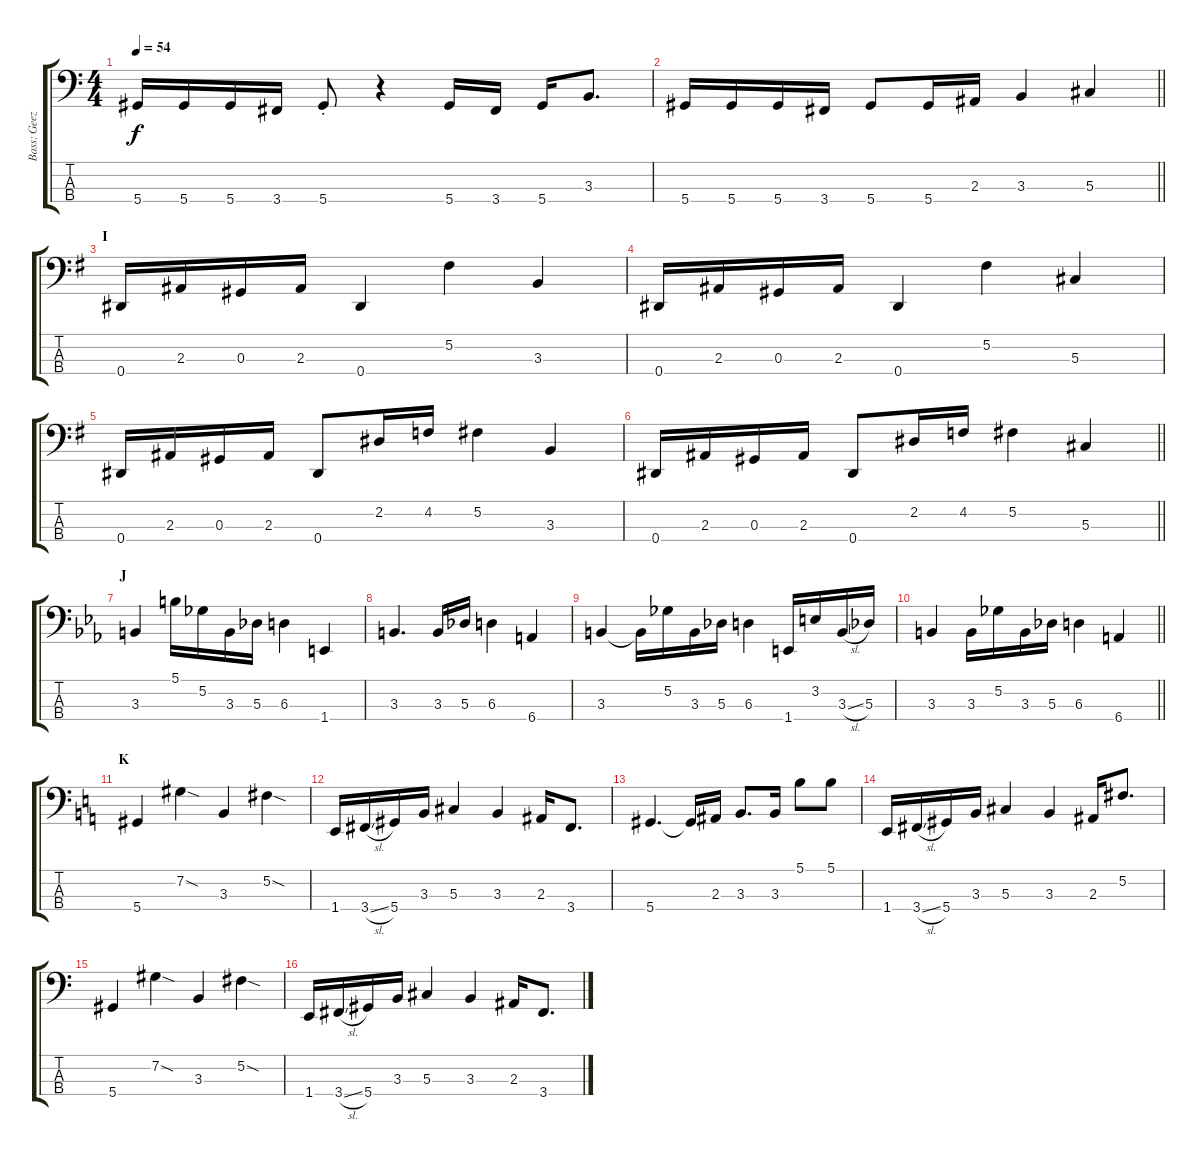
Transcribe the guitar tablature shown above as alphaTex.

\track ("Bass: Geezer" "Bass: Geez") {instrument electricbassfinger}
\staff {score tabs}
\tuning (Gb2 Db2 Ab1 Eb1) {hide}
\ts (4 4)
\tempo 54
\clef f4
\ks c
5.4.16{dy f} 5.4.16 5.4.16 3.4.16 5.4{st}.8 r.4 5.4.16 3.4.16 5.4.16 3.3.8{d} |
\barLineRight lightlight
5.4.16 5.4.16 5.4.16 3.4.16 5.4.8 5.4.16 2.3.16 3.3.4 5.3.4 |
\section ("" "I")
\ks g
0.4.16 2.3.16 0.3.16 2.3.16 0.4.4 5.2.4 3.3.4 |
0.4.16 2.3.16 0.3.16 2.3.16 0.4.4 5.2.4 5.3.4 |
0.4.16 2.3.16 0.3.16 2.3.16 0.4.8 2.2.16 4.2.16 5.2.4 3.3.4 |
\barLineRight lightlight
0.4.16 2.3.16 0.3.16 2.3.16 0.4.8 2.2.16 4.2.16 5.2.4 5.3.4 |
\section ("" "J")
\ks eb
3.3.4 5.1.16 5.2.16 3.3.16 5.3.16 6.3.4 1.4.4 |
3.3.4{d} 3.3.16 5.3.16 6.3.4 6.4.4 |
3.3.4 3.3{t}.16 5.2.16 3.3.16 5.3.16 6.3.4 1.4.16 3.2.16 3.3{sl}.16 5.3.16 |
\barLineRight lightlight
3.3.4 3.3.16 5.2.16 3.3.16 5.3.16 6.3.4 6.4.4 |
\section ("" "K")
\ks c
5.4.4 7.2{sod}.4 3.3.4 5.2{sod}.4 |
1.4.16 3.4{sl}.16 5.4.16 3.3.16 5.3.4 3.3.4 2.3.16 3.4.8{d} |
5.4.4{d} 5.4{t}.16 2.3.16 3.3.8{d} 3.3.16 5.1.8 5.1.8 |
1.4.16 3.4{sl}.16 5.4.16 3.3.16 5.3.4 3.3.4 2.3.16 5.2.8{d} |
5.4.4 7.2{sod}.4 3.3.4 5.2{sod}.4 |
1.4.16 3.4{sl}.16 5.4.16 3.3.16 5.3.4 3.3.4 2.3.16 3.4.8{d}
